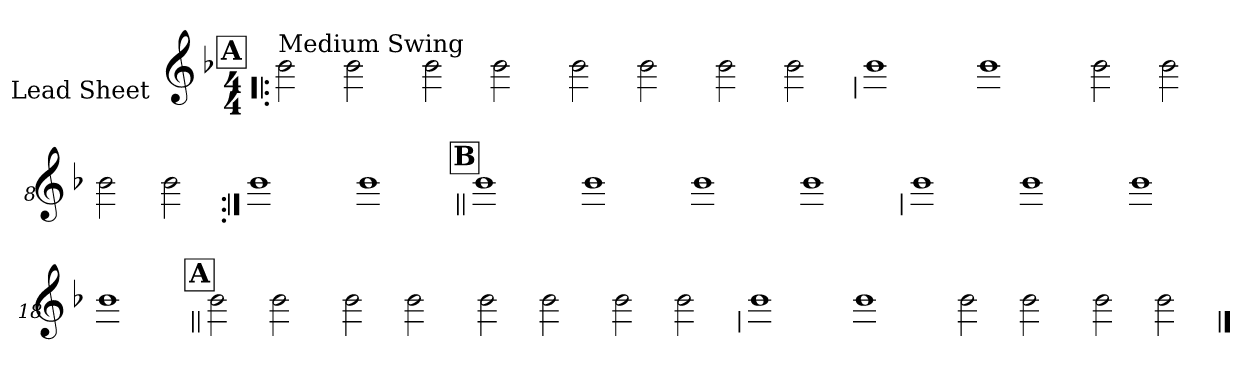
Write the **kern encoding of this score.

**kern
*part1
*staff1
*I"Lead Sheet
*stria0
*clefG2
*k[b-]
*F:
*M4/4
!!LO:REH:place=s1:a:t=A
=1!|:
!LO:TX:a:t=Medium Swing
2b-
2b-
=2-
2b-
2b-
=3-
2b-
2b-
=4-
2b-
2b-
!!LO:LB:g=z
=5
1b-
=6-
1b-
=7-
2b-
2b-
=8-
2b-
2b-
!!LO:LB:g=z
=9:|!
1b-
=10-
1b-
!!LO:LB:g=z
!!LO:REH:place=s1:a:t=B
=11||
1b-
=12-
1b-
=13-
1b-
=14-
1b-
!!LO:LB:g=z
=15
1b-
=16-
1b-
=17-
1b-
=18-
1b-
!!LO:LB:g=z
!!LO:REH:place=s1:a:t=A
=19||
2b-
2b-
=20-
2b-
2b-
=21-
2b-
2b-
=22-
2b-
2b-
!!LO:LB:g=z
=23
1b-
=24-
1b-
=25-
2b-
2b-
=26-
2b-
2b-
==
*-
